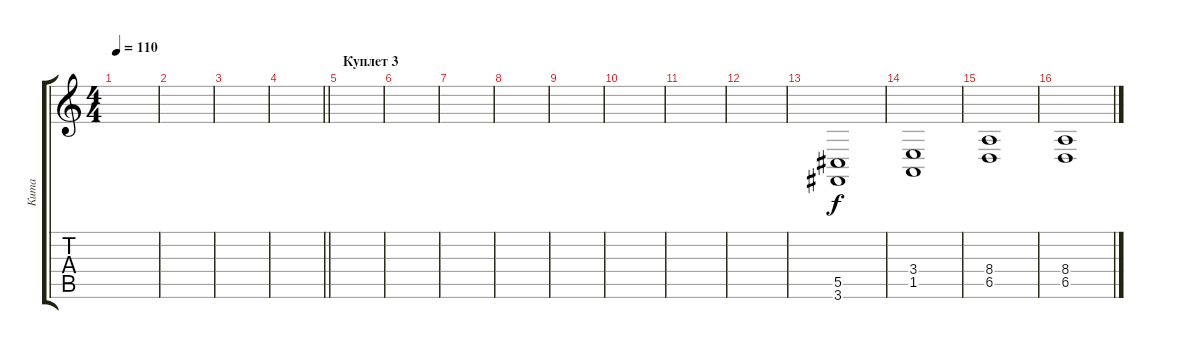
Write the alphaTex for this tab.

\track ("Кита" "Кита") {instrument acousticgrandpiano}
\staff {score tabs}
\tuning (Eb4 Bb3 Gb3 Db3 Ab2 Eb2) {hide}
\ts (4 4)
\tempo 110
\clef g2
\ks c
|
|
|
\barLineRight lightlight
|
\section ("" "Куплет 3")
|
|
|
|
|
|
|
|
(5.5 3.6).1 |
(3.4 1.5).1 |
(8.4 6.5).1 |
(8.4 6.5).1
